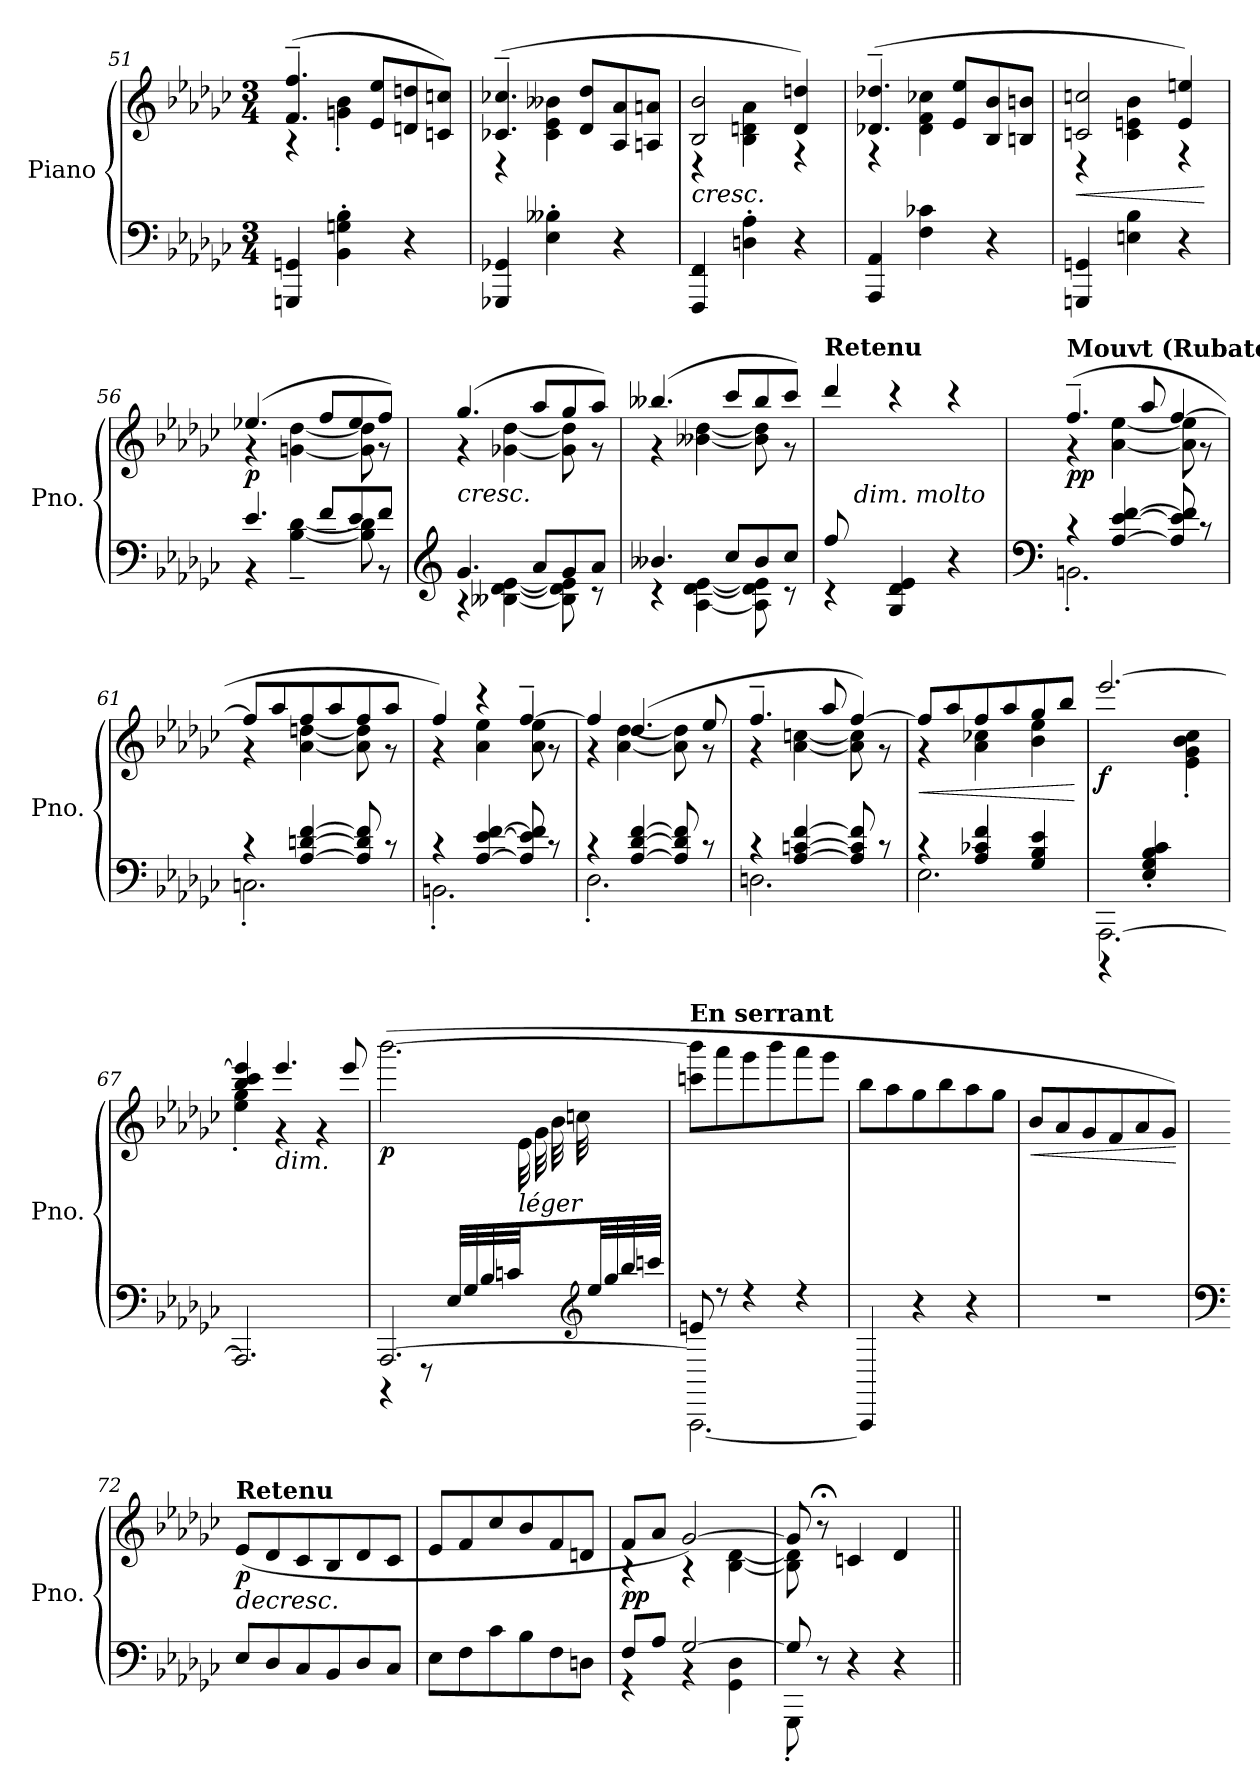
**kern	**kern	**dynam
*part1	*part1	*part1
*staff2	*staff1	*staff1/2
*I"Piano	*	*
*I'Pno.	*	*
*clefF4	*clefG2	*
*k[b-e-a-d-g-c-]	*k[b-e-a-d-g-c-]	*
*M3/4	*M3/4	*
=51	=51	=51
*	*^	*
4GGGn/ 4GGn/	(>4.f/~ 4.ff/~	4r	.
4BB-\' 4Gn\' 4B-\'	.	4gn\' 4b-\'	.
.	8e-/ 8ee-/L	.	.
4r	8dn/ 8ddn/	4ryy	.
.	8cn/ 8ccn/J)	.	.
!!LO:LB:g=z	!!
=52	=52	=52	=52
4GGG-X/ 4GG-X/	(>4.c-X/~ 4.cc-X/~	4r	.
4E-\' 4B--X\'	.	4c-\ 4e-\ 4b--X\	.
.	8d-/ 8dd-/L	.	.
4r	8A-/ 8a-/	4ryy	.
.	8An/ 8an/J	.	.
=53	=53	=53	=53
!	!	!	!LO:HP:b
4FFF/ 4FF/	2B-/ 2b-/	4r	<
4Dn\' 4A-\'	.	4B-\ 4dn\ 4a-\	.
4r	4d/ 4ddn/)	4r	.
=54	=54	=54	=54
4AAA-/ 4AA-/	(>4.d-X/~ 4.dd-X/~	4r	.
4F\ 4c-X\	.	4d-\ 4f\ 4cc-X\	.
.	8e-/ 8ee-/L	.	.
4r	8B-/ 8b-/	4ryy	.
.	8Bn/ 8bn/J	.	.
=55	=55	=55	=55
!	!	!	!LO:HP:b
4GGGn/ 4GGn/	2cn/ 2ccn/	4r	<
4En\ 4B-\	.	4c\ 4en\ 4b-\	.
4r	4e/ 4een/)	4r	.
*	*v	*v	*
.	.	[
=56	=56	=56
*^	*^	*
!	!	!	!	!LO:DY:b
4.e-/	4r	(>4.ee-X/	4r	p
.	[4B-\~ [4d-\~	.	[4gn\ [4dd-\	.
8f/L	.	8ff/L	.	.
8e-/	8B-\] 8d-\]	8ee-/	8g\] 8dd-\]	.
8f/J	8r	8ff/J)	8r	.
!!LO:LB:g=z	!!
=57	=57	=57	=57	=57
*clefG2	*	*	*	*
!	!	!LO:TX:b:i:t=cresc.	!	!
4.g-/	4r	(>4.gg-/	4r	.
.	[4B--X\ [4d-\ [4e-\	.	[4g-X\ [4dd-\	.
8a-/L	.	8aa-/L	.	.
8g-/	8B--\] 8d-\] 8e-\]	8gg-/	8g-\] 8dd-\]	.
8a-/J	8r	8aa-/J)	8r	.
=58	=58	=58	=58	=58
4.b--X/	4r	(>4.bb--X/	4r	.
.	[4A-\ [4d-\ [4e-\	.	[4b--X\ [4dd-\	.
8cc-/L	.	8ccc-/L	.	.
8b--/	8A-\] 8d-\] 8e-\]	8bb--/	8b--\] 8dd-\]	.
8cc-/J	8r	8ccc-/J)	8r	.
=59	=59	=59	=59	=59
!	!	!LO:TX:a:B:t=Retenu	!	!
8ff/L	4r	4ddd-/	8ryy	.
!	!	!	!LO:TX:b:i:t=dim. molto	!
2ryy	.	.	8a-'\	.
.	4G-/ 4d-/ 4e-/	4r	8b--X'\	.
.	.	.	8cc-'\	.
.	4r	4r	8dd-'\	.
8ryy	.	.	8ee-'<\J	.
=60	=60	=60	=60	=60
*clefF4	*	*	*	*
!	!	!LO:TX:a:B:t=Mouvt (Rubato)	!	!
!	!	!	!	!LO:DY:b
4r	2.BBn'\	(>4.ff~/	4r	pp
[4A-/ [4e-/ [4f/	.	.	[4a-\ [4ee-\	.
.	.	8aa-/	.	.
8A-/] 8e-/] 8f/]	.	[4ff/	8a-\] 8ee-\]	.
8r	.	.	8r	.
=61	=61	=61	=61	=61
4r	2.Cn'\	8ff/L]	4r	.
.	.	8aa-/	.	.
[4A-/ [4dn/ [4f/	.	8ff/	[4a-\ [4ddn\	.
.	.	8aa-/	.	.
8A-/] 8d/] 8f/]	.	8ff/	8a-\] 8dd\]	.
8r	.	8aa-/J	8r	.
!!LO:LB:g=z	!!
=62	=62	=62	=62	=62
4r	2.BBn'\	4ff/)	4r	.
[4A-/ [4e-/ [4f/	.	4r	4a-\ 4ee-\	.
8A-/] 8e-/] 8f/]	.	[4ff~/	8a-\ 8ee-\	.
8r	.	.	8r	.
=63	=63	=63	=63	=63
4r	2.D-'\	4ff/]	4r	.
[4A-/ [4d-/ [4f/	.	(>4.dd-/	[4a-\ [4dd-\	.
8A-/] 8d-/] 8f/]	.	.	8a-\] 8dd-\]	.
8r	.	8ee-/	8r	.
=64	=64	=64	=64	=64
4r	2.Dn\	4.ff~/	4r	.
[4A-/ [4cn/ [4f/	.	.	[4a-\ [4ccn\	.
.	.	8aa-/	.	.
8A-/] 8c/] 8f/]	.	[4ff/)	8a-\] 8cc\]	.
8r	.	.	8r	.
=65	=65	=65	=65	=65
!	!	!	!	!LO:HP:b
4r	2.E-\	8ff/L]	4r	<
.	.	8aa-/	.	.
4A-/ 4c-X/ 4f/	.	8ff/	4a-\ 4cc-X\	.
.	.	8aa-/	.	.
4G-/ 4B-/ 4e-/	.	8gg-/	4b-\ 4ee-\	.
.	.	8bb-/J	.	.
*v	*v	*	*	*
*	*v	*v	*
.	.	[
=66	=66	=66
*^	*^	*
!	!	!	!	!LO:DY:b
[2.AAA-\	4r	[2.eee-/	2ryy	f
.	(<4E-/' 4G-/' 4B-/' 4c-/'	.	.	.
.	4ryy	.	4e-\'> 4g-\'> 4b-\'> 4cc-\'>	.
*v	*v	*	*	*
!!LO:LB:g=z	!!
=67	=67	=67	=67
2.AAA-/]	4bb-/ 4ccc-/ 4eee-/]	4ee-\' 4gg-\')	.
!	!LO:TX:b:i:t=dim.	!	!
.	4.eee-/	4r	.
.	.	4r	.
.	8eee-/	.	.
=68	=68	=68	=68
*^	*	*	*
!	!	!	!	!LO:DY:b
[2.AAA-/	4r	(>[2.bbb-\	2ryy	p
.	8r	.	.	.
.	32E-/LLL	.	.	.
.	32G-/	.	.	.
.	32B-/	.	.	.
.	32cn/	.	.	.
!	!LO:TX:i:t=léger	!	!	!
.	8ryy	.	32e-\	.
.	.	.	32g-\	.
.	.	.	32b-\	.
.	.	.	32ccn\	.
*clefG2	*	*	*	*
.	32ee-/	.	8ryy	.
.	32gg-/	.	.	.
.	32bb-/	.	.	.
.	32cccn/JJJ	.	.	.
*	*	*v	*v	*
=69	=69	=69	=69
!	!	!LO:TX:a:B:t=En  serrant	!
8en/	2.AAA-\_	8cccn\ 8bbb-\]L	.
8r	.	8aaa-\	.
4r	.	8ggg-\	.
.	.	8bbb-\	.
4r	.	8aaa-\	.
.	.	8ggg-\J	.
*v	*v	*	*
=70	=70	=70
4AAA-/]	8bb-\L	.
.	8aa-\	.
4r	8gg-\	.
.	8bb-\	.
4r	8aa-\	.
.	8gg-\J	.
=71	=71	=71
!	!	!LO:HP:b
2.r	8b-/L	<
.	8a-/	.
.	8g-/	.
.	8f/	.
.	8a-/	.
.	8g-/J)	.
.	.	[
!!LO:PB:g=z
=72	=72	=72
*clefF4	*	*
!	!LO:TX:a:B:t=Retenu	!
!	!	!LO:HP:b
!	!	!LO:DY:n=1:b
8E-/L	(>8e-/L	> p
8D-/	8d-/	.
8C-/	8c-i/	.
8BB-/	8B-/	.
8D-/	8d-/	.
8C-/J	8c-/J	.
=73	=73	=73
8E-\L	8e-/L	.
8F\	8f/	.
8c-\	8cc-/	.
8B-\	8b-/	.
8F\	8f/	.
8Dn\J	8dn/J	.
.	.	[
=74	=74	=74
*^	*^	*
!	!	!	!	!LO:DY:b
8F/L	4r	8f/L	4r	pp
8A-/J	.	8a-/J	.	.
[2G-/	4r	[2g-/)	4r	.
.	4GG-\ 4D-\	.	[4B-\ [4d-\	.
*v	*v	*	*	*
*	*v	*v	*
.	.	]
=75	=75	=75
*^	*^	*
8G-/]	8GGG-'\	8g-/]	8B-\] 8d-\]	.
8r	2ryy	8r;<	2ryy	.
4r	.	4cn/	.	.
4r	.	4d-/	.	.
.	8ryy	.	8ryy	.
*v	*v	*	*	*
*	*v	*v	*
=||	=||	=||
*-	*-	*-
